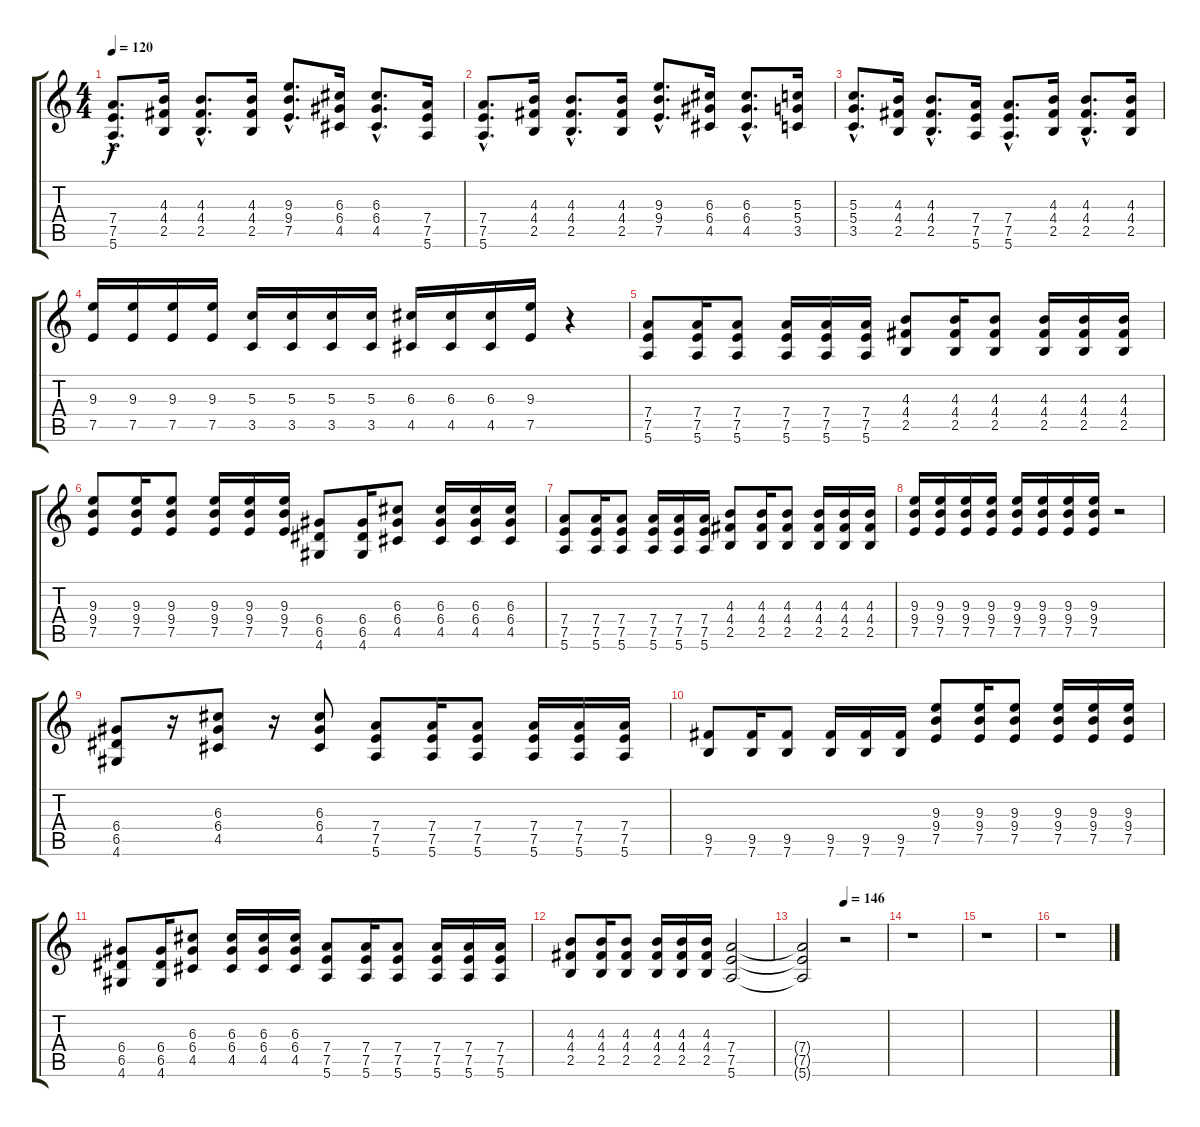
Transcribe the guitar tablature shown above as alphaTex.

\track "" {instrument distortionguitar}
\staff {score tabs}
\tuning (E4 B3 G3 D3 A2 E2) {hide}
\ts (4 4)
\tempo 120
\clef g2
\ks c
(7.4{hac} 7.5{hac} 5.6{hac}).8{d dy f} (4.3 4.4 2.5).16 (4.3{hac} 4.4{hac} 2.5{hac}).8{d} (4.3 4.4 2.5).16 (9.3{hac} 9.4{hac} 7.5{hac}).8{d} (6.3 6.4 4.5).16 (6.3{hac} 6.4{hac} 4.5{hac}).8{d} (7.4 7.5 5.6).16 |
(7.4{hac} 7.5{hac} 5.6{hac}).8{d} (4.3 4.4 2.5).16 (4.3{hac} 4.4{hac} 2.5{hac}).8{d} (4.3 4.4 2.5).16 (9.3{hac} 9.4{hac} 7.5{hac}).8{d} (6.3 6.4 4.5).16 (6.3{hac} 6.4{hac} 4.5{hac}).8{d} (5.3 5.4 3.5).16 |
(5.3{hac} 5.4{hac} 3.5{hac}).8{d} (4.3 4.4 2.5).16 (4.3{hac} 4.4{hac} 2.5{hac}).8{d} (7.4 7.5 5.6).16 (7.4{hac} 7.5{hac} 5.6{hac}).8{d} (4.3 4.4 2.5).16 (4.3{hac} 4.4{hac} 2.5{hac}).8{d} (4.3 4.4 2.5).16 |
(9.3 7.5).16 (9.3 7.5).16 (9.3 7.5).16 (9.3 7.5).16 (5.3 3.5).16 (5.3 3.5).16 (5.3 3.5).16 (5.3 3.5).16 (6.3 4.5).16 (6.3 4.5).16 (6.3 4.5).16 (9.3 7.5).16 r.4 |
(7.4 7.5 5.6).8 (7.4 7.5 5.6).16 (7.4 7.5 5.6).8 (7.4 7.5 5.6).16 (7.4 7.5 5.6).16 (7.4 7.5 5.6).16 (4.3 4.4 2.5).8 (4.3 4.4 2.5).16 (4.3 4.4 2.5).8 (4.3 4.4 2.5).16 (4.3 4.4 2.5).16 (4.3 4.4 2.5).16 |
(9.3 9.4 7.5).8 (9.3 9.4 7.5).16 (9.3 9.4 7.5).8 (9.3 9.4 7.5).16 (9.3 9.4 7.5).16 (9.3 9.4 7.5).16 (6.4 6.5 4.6).8 (6.4 6.5 4.6).16 (6.3 6.4 4.5).8 (6.3 6.4 4.5).16 (6.3 6.4 4.5).16 (6.3 6.4 4.5).16 |
(7.4 7.5 5.6).8 (7.4 7.5 5.6).16 (7.4 7.5 5.6).8 (7.4 7.5 5.6).16 (7.4 7.5 5.6).16 (7.4 7.5 5.6).16 (4.3 4.4 2.5).8 (4.3 4.4 2.5).16 (4.3 4.4 2.5).8 (4.3 4.4 2.5).16 (4.3 4.4 2.5).16 (4.3 4.4 2.5).16 |
(9.3 9.4 7.5).16 (9.3 9.4 7.5).16 (9.3 9.4 7.5).16 (9.3 9.4 7.5).16 (9.3 9.4 7.5).16 (9.3 9.4 7.5).16 (9.3 9.4 7.5).16 (9.3 9.4 7.5).16 r.2 |
(6.4 6.5 4.6).8 r.16 (6.3 6.4 4.5).8 r.16 (6.3 6.4 4.5).8 (7.4 7.5 5.6).8 (7.4 7.5 5.6).16 (7.4 7.5 5.6).8 (7.4 7.5 5.6).16 (7.4 7.5 5.6).16 (7.4 7.5 5.6).16 |
(9.5 7.6).8 (9.5 7.6).16 (9.5 7.6).8 (9.5 7.6).16 (9.5 7.6).16 (9.5 7.6).16 (9.3 9.4 7.5).8 (9.3 9.4 7.5).16 (9.3 9.4 7.5).8 (9.3 9.4 7.5).16 (9.3 9.4 7.5).16 (9.3 9.4 7.5).16 |
(6.4 6.5 4.6).8 (6.4 6.5 4.6).16 (6.3 6.4 4.5).8 (6.3 6.4 4.5).16 (6.3 6.4 4.5).16 (6.3 6.4 4.5).16 (7.4 7.5 5.6).8 (7.4 7.5 5.6).16 (7.4 7.5 5.6).8 (7.4 7.5 5.6).16 (7.4 7.5 5.6).16 (7.4 7.5 5.6).16 |
(4.3 4.4 2.5).8 (4.3 4.4 2.5).16 (4.3 4.4 2.5).8 (4.3 4.4 2.5).16 (4.3 4.4 2.5).16 (4.3 4.4 2.5).16 (7.4 7.5 5.6).2 |
\tempo (146 0.5)
(7.4{t} 7.5{t} 5.6{t}).2 r.2 |
r.1 |
r.1 |
r.1
